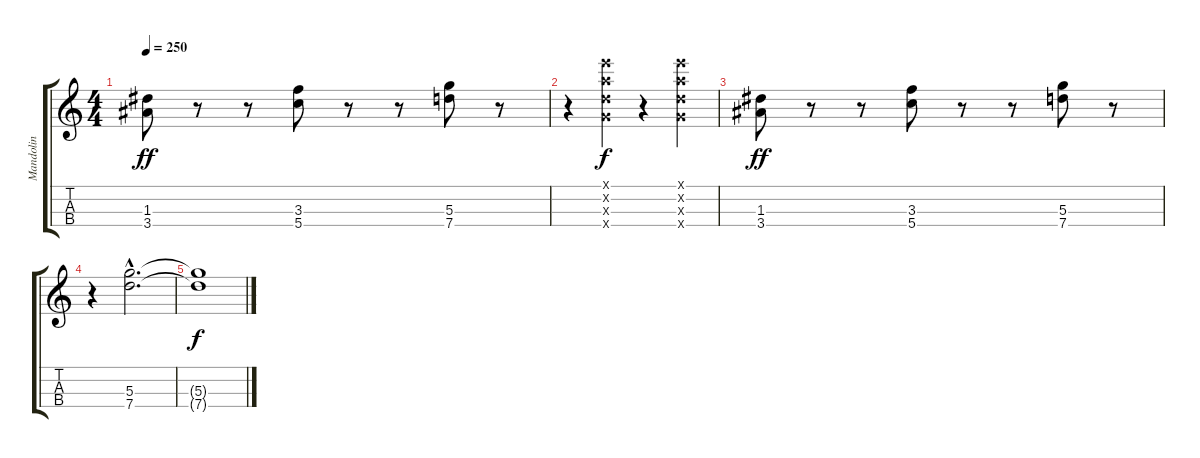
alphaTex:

\track ("Mandolin" "Mandolin") {instrument acousticguitarnylon}
\staff {score tabs}
\tuning (E5 A4 D4 G3) {hide}
\ts (4 4)
\tempo 250
\clef g2
\ks c
(1.3 3.4).8{dy ff} r.8 r.8 (3.3 5.4).8 r.8 r.8 (5.3 7.4).8 r.8 |
r.4 (0.1{x} 0.2{x} 0.3{x} 0.4{x}).4{dy f} r.4 (0.1{x} 0.2{x} 0.3{x} 0.4{x}).4 |
(1.3 3.4).8{dy ff} r.8 r.8 (3.3 5.4).8 r.8 r.8 (5.3 7.4).8 r.8 |
r.4 (5.3{hac} 7.4{hac}).2{d} |
(5.3{t} 7.4{t}).1{dy f}
